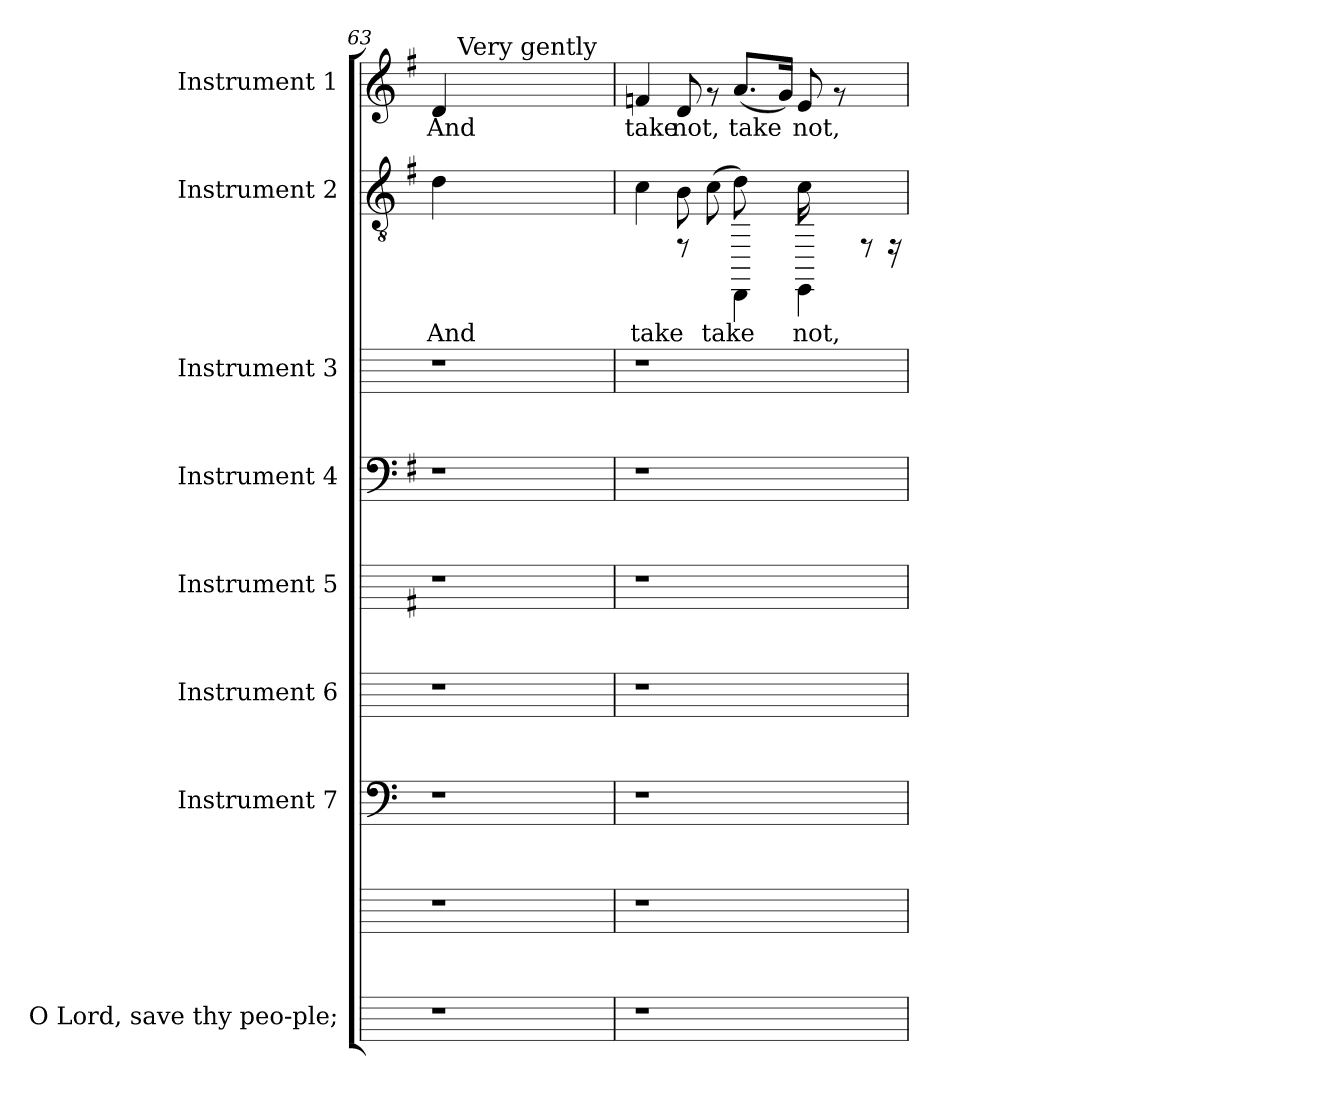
**kern	**kern	**kern	**kern	**kern	**kern	**kern	**kern	**text	**kern	**text
*part9	*part8	*part7	*part6	*part5	*part4	*part3	*part2	*part2	*part1	*part1
*staff9	*staff8	*staff7	*staff6	*staff5	*staff4	*staff3	*staff2	*staff2	*staff1	*staff1
*I"O Lord, save thy peo-ple;	*	*I"Instrument 7	*I"Instrument 6	*I"Instrument 5	*I"Instrument 4	*I"Instrument 3	*I"Instrument 2	*	*I"Instrument 1	*
!!LO:LB:g=z
*	*	*clefF4	*	*	*clefF4	*	*clefGv2	*	*clefG2	*
*	*	*	*	*ITrd-3c-5	*	*	*ITrd-3c-5	*	*ITrd-3c-5	*
*k[]	*k[]	*k[]	*k[]	*k[]	*k[f#]	*k[]	*k[]	*	*k[]	*
*C:	*C:	*C:	*C:	*C:	*G:	*C:	*C:	*	*C:	*
=63	=63	=63	=63	=63	=63	=63	=63	=63	=63	=63
!	!	!	!	!	!	!	!	!LO:LY:b:cj	!	!LO:LY:b:cj
*	*	*	*	*	*	*	*	*	*^	*
1r	1r	1r	1r	1r	1r	1r	4g\	And	4g/	16..ryy	And
!	!	!	!	!	!	!	!	!	!	!LO:TX:a:t=Very gently	!
.	.	.	.	.	.	.	.	.	.	2ryy	.
.	.	.	.	.	.	.	2.ryy	.	2.ryy	.	.
.	.	.	.	.	.	.	.	.	.	4ryy	.
.	.	.	.	.	.	.	.	.	.	8ryy	.
.	.	.	.	.	.	.	.	.	.	64ryy	.
=64	=64	=64	=64	=64	=64	=64	=64	=64	=64	=64	=64
!	!	!	!	!	!	!	!	!LO:LY:b:cj	!	!	!LO:LY:b:cj
*	*	*	*	*	*	*	*^	*	*v	*v	*
1r	1r	1r	1r	1r	1r	1r	4f\	4ryy	take	4b-X/	take
!	!	!	!	!	!	!	!	!	!	!	!LO:LY:b:cj
.	.	.	.	.	.	.	8e\	8rFF	.	8g/	not,
!	!	!	!	!	!	!	!	!	!LO:LY:b:cj	!	!
.	.	.	.	.	.	.	(>8f\L	8ryy	take	8rf	.
!	!	!	!	!	!	!	!	!	!LO:LY:b:cj	!	!LO:LY:b:cj
.	.	.	.	.	.	.	4GGG\	8g\)	.	(<8.dd/L	take
.	.	.	.	.	.	.	.	8ryy	.	.	.
!	!	!	!	!	!	!	!	!	!	!	!LO:LY:b:cj
.	.	.	.	.	.	.	.	.	.	16cc/J)	.
!	!	!	!	!	!	!	!	!	!LO:LY:b:cj	!	!LO:LY:b:cj
.	.	.	.	.	.	.	4AAA\	16f\	not,	8a/	not,
.	.	.	.	.	.	.	.	4.ryy	.	.	.
.	.	.	.	.	.	.	.	.	.	8rf	.
8.ryy	8.ryy	8.ryy	8.ryy	8.ryy	8.ryy	8.ryy	8rFF	.	.	8.ryy	.
.	.	.	.	.	.	.	16rFF	.	.	.	.
*	*	*	*	*	*	*	*v	*v	*	*	*
=	=	=	=	=	=	=	=	=	=	=
*-	*-	*-	*-	*-	*-	*-	*-	*-	*-	*-
